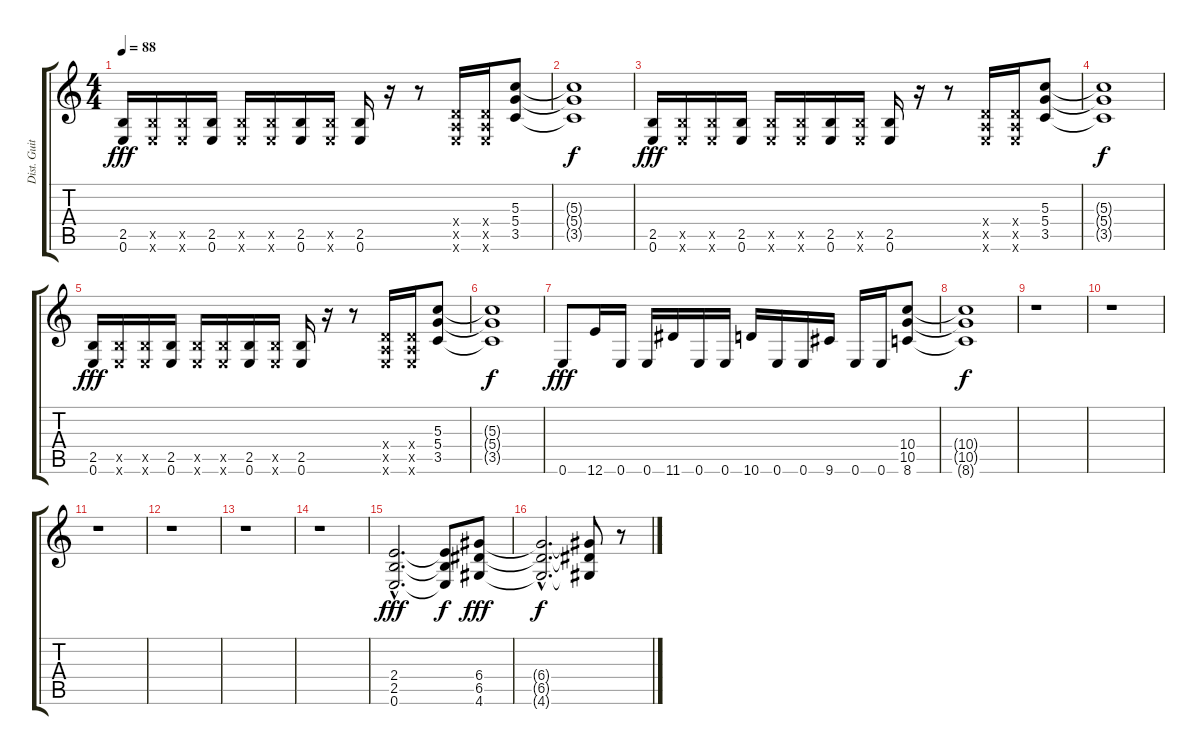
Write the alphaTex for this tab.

\track ("Dist. Guitar 2" "Dist. Guit") {instrument distortionguitar}
\staff {score tabs}
\tuning (E4 B3 G3 D3 A2 E2) {hide}
\ts (4 4)
\tempo 88
\clef g2
\ks c
(2.5 0.6).16{dy fff} (2.5{x} 0.6{x}).16 (2.5{x} 0.6{x}).16 (2.5 0.6).16 (2.5{x} 0.6{x}).16 (2.5{x} 0.6{x}).16 (2.5 0.6).16 (2.5{x} 0.6{x}).16 (2.5 0.6).16 r.16 r.8 (0.4{x} 0.5{x} 0.6{x}).16 (0.4{x} 0.5{x} 0.6{x}).16 (5.3 5.4 3.5).8 |
(5.3{t} 5.4{t} 3.5{t}).1{dy f} |
(2.5 0.6).16{dy fff} (2.5{x} 0.6{x}).16 (2.5{x} 0.6{x}).16 (2.5 0.6).16 (2.5{x} 0.6{x}).16 (2.5{x} 0.6{x}).16 (2.5 0.6).16 (2.5{x} 0.6{x}).16 (2.5 0.6).16 r.16 r.8 (0.4{x} 0.5{x} 0.6{x}).16 (0.4{x} 0.5{x} 0.6{x}).16 (5.3 5.4 3.5).8 |
(5.3{t} 5.4{t} 3.5{t}).1{dy f} |
(2.5 0.6).16{dy fff} (2.5{x} 0.6{x}).16 (2.5{x} 0.6{x}).16 (2.5 0.6).16 (2.5{x} 0.6{x}).16 (2.5{x} 0.6{x}).16 (2.5 0.6).16 (2.5{x} 0.6{x}).16 (2.5 0.6).16 r.16 r.8 (0.4{x} 0.5{x} 0.6{x}).16 (0.4{x} 0.5{x} 0.6{x}).16 (5.3 5.4 3.5).8 |
(5.3{t} 5.4{t} 3.5{t}).1{dy f} |
0.6.8{dy fff} 12.6.16 0.6.16 0.6.16 11.6.16 0.6.16 0.6.16 10.6.16 0.6.16 0.6.16 9.6.16 0.6.16 0.6.16 (10.4 10.5 8.6).8 |
(10.4{t} 10.5{t} 8.6{t}).1{dy f} |
r.1 |
r.1 |
r.1 |
r.1 |
r.1 |
r.1 |
(2.4{hac} 2.5{hac} 0.6{hac}).2{d dy fff} (2.4{t} 2.5{t} 0.6{t}).8{dy f} (6.4 6.5 4.6).8{dy fff} |
(6.4{hac t} 6.5{hac t} 4.6{hac t}).2{d dy f} (6.4{t} 6.5{t} 4.6{t}).8 r.8
